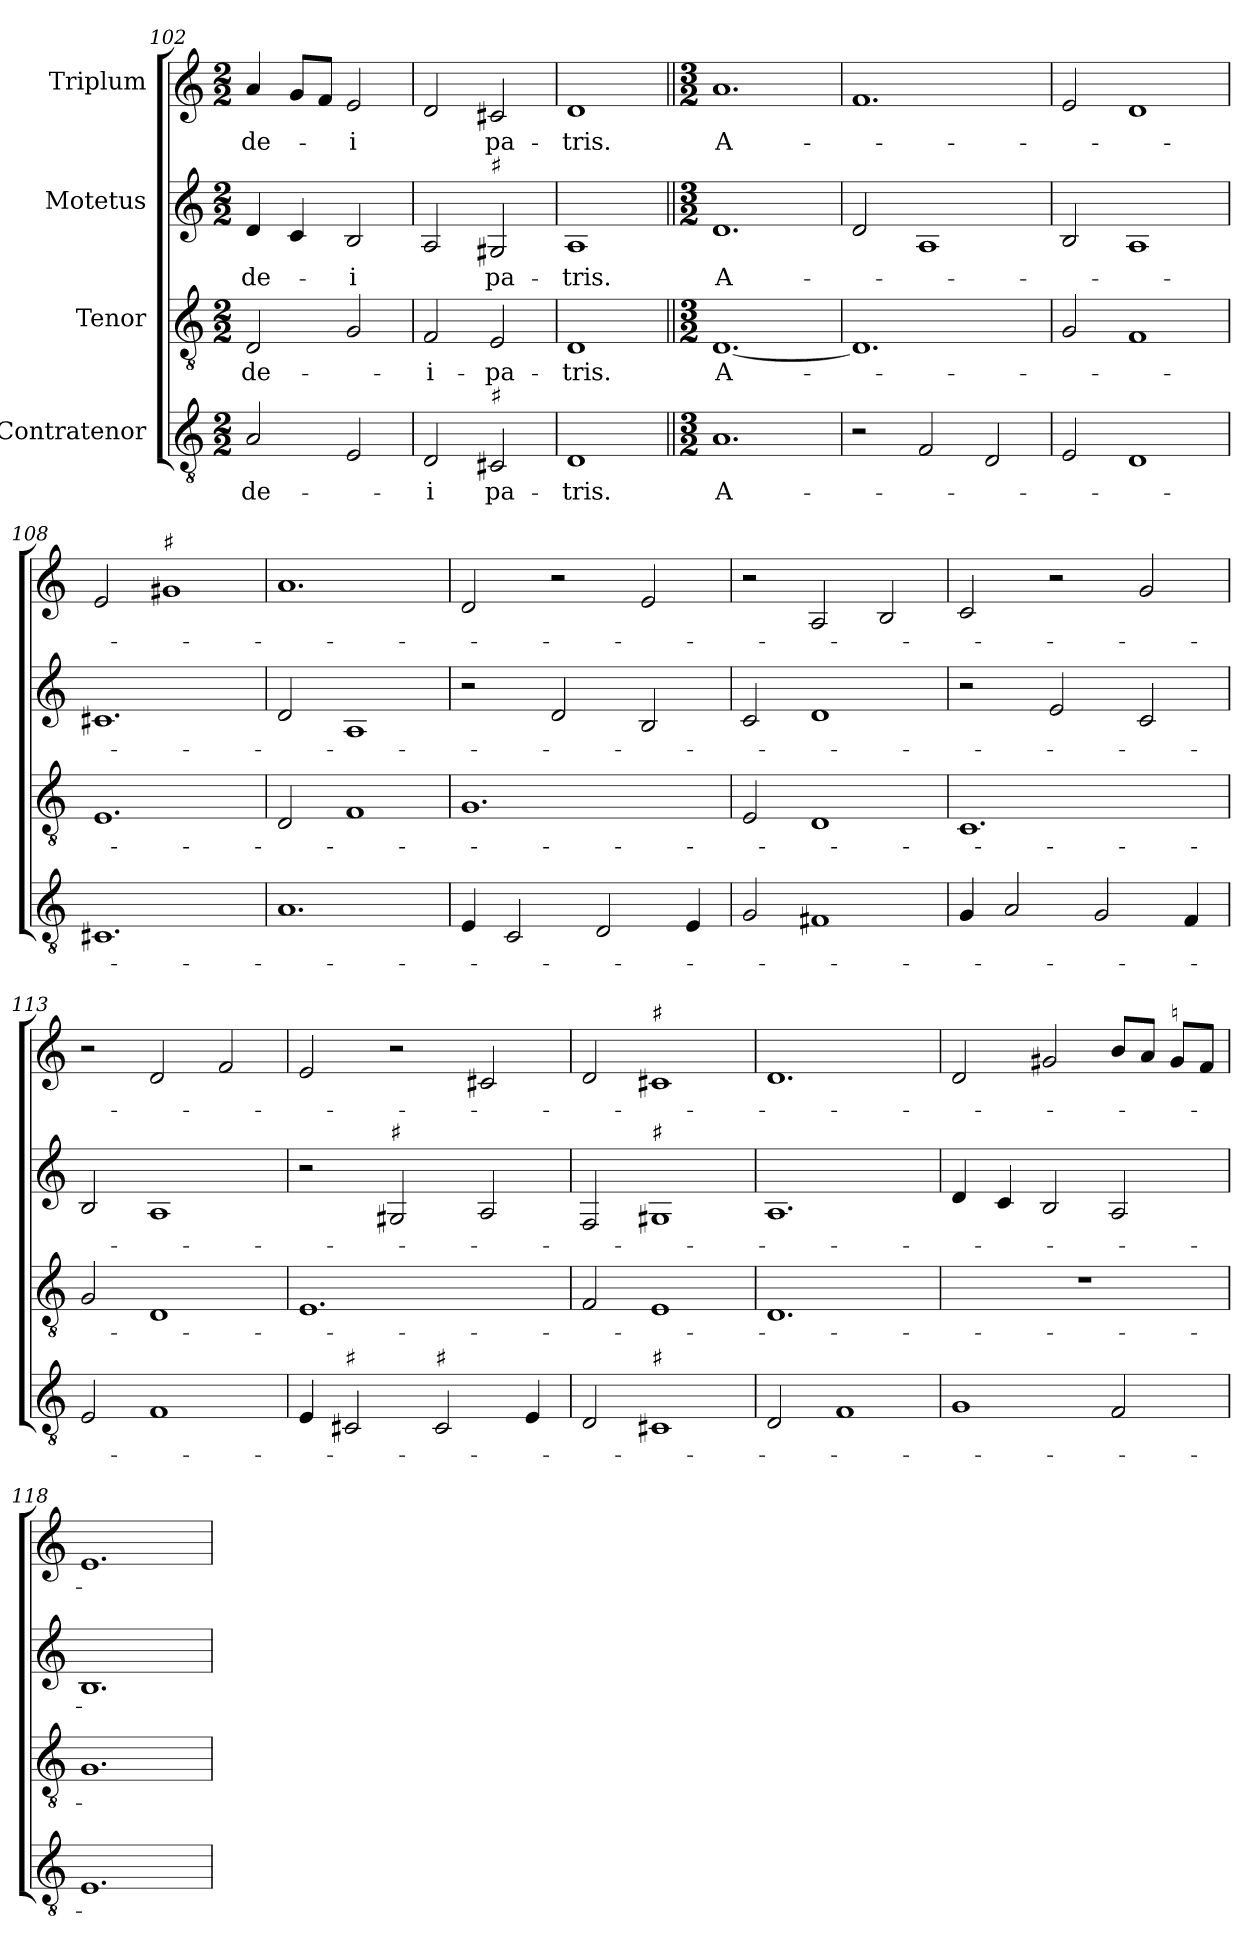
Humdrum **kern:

**kern	**text	**kern	**text	**kern	**text	**kern	**text
*part4	*part4	*part3	*part3	*part2	*part2	*part1	*part1
*staff4	*staff4	*staff3	*staff3	*staff2	*staff2	*staff1	*staff1
*I"Contratenor	*	*I"Tenor	*	*I"Motetus	*	*I"Triplum	*
*clefGv2	*	*clefGv2	*	*clefG2	*	*clefG2	*
*k[]	*	*k[]	*	*k[]	*	*k[]	*
*M2/2	*	*M2/2	*	*M2/2	*	*M2/2	*
=102	=102	=102	=102	=102	=102	=102	=102
2A/	de-	2D/	de-	4d/	de-	4a/	de-
.	.	.	.	4c/	.	8g/L	.
.	.	.	.	.	.	8f/J	.
2E/	.	2G/	.	2B/	-i	2e/	-i
=103	=103	=103	=103	=103	=103	=103	=103
2D/	-i	2F/	-i-	2A/	.	2d/	.
!	!	!	!	!LO:TX:a:t=♯	!	!	!
!LO:TX:a:t=♯	!	!	!	!	!	!	!
2C#X/	pa-	2E/	-pa-	2G#X/	pa-	2c#X/	pa-
=104	=104	=104	=104	=104	=104	=104	=104
1D	-tris.	1D	-tris.	1A	-tris.	1d	-tris.
=105||	=105||	=105||	=105||	=105||	=105||	=105||	=105||
*M3/2	*	*M3/2	*	*M3/2	*	*M3/2	*
1.A	A-	[1.D	A-	1.d	A-	1.a	A-
=106	=106	=106	=106	=106	=106	=106	=106
2r	.	1.D]	.	2d/	.	1.f	.
2F/	.	.	.	1A	.	.	.
2D/	.	.	.	.	.	.	.
=107	=107	=107	=107	=107	=107	=107	=107
2E/	.	2G/	.	2B/	.	2e/	.
1D	.	1F	.	1A	.	1d	.
=108	=108	=108	=108	=108	=108	=108	=108
1.C#X	.	1.E	.	1.c#X	.	2e/	.
!	!	!	!	!	!	!LO:TX:a:t=♯	!
.	.	.	.	.	.	1g#X	.
=109	=109	=109	=109	=109	=109	=109	=109
1.A	.	2D/	.	2d/	.	1.a	.
.	.	1F	.	1A	.	.	.
=110	=110	=110	=110	=110	=110	=110	=110
4E/	.	1.G	.	2r	.	2d/	.
2C/	.	.	.	.	.	.	.
.	.	.	.	2d/	.	2r	.
2D/	.	.	.	.	.	.	.
.	.	.	.	2B/	.	2e/	.
4E/	.	.	.	.	.	.	.
=111	=111	=111	=111	=111	=111	=111	=111
2G/	.	2E/	.	2c/	.	2r	.
1F#X	.	1D	.	1d	.	2A/	.
.	.	.	.	.	.	2B/	.
=112	=112	=112	=112	=112	=112	=112	=112
4G/	.	1.C	.	2r	.	2c/	.
2A/	.	.	.	.	.	.	.
.	.	.	.	2e/	.	2r	.
2G/	.	.	.	.	.	.	.
.	.	.	.	2c/	.	2g/	.
4F/	.	.	.	.	.	.	.
=113	=113	=113	=113	=113	=113	=113	=113
2E/	.	2G/	.	2B/	.	2r	.
1F	.	1D	.	1A	.	2d/	.
.	.	.	.	.	.	2f/	.
=114	=114	=114	=114	=114	=114	=114	=114
4E/	.	1.E	.	2r	.	2e/	.
!LO:TX:a:t=♯	!	!	!	!	!	!	!
2C#X/	.	.	.	.	.	.	.
!	!	!	!	!LO:TX:a:t=♯	!	!	!
.	.	.	.	2G#X/	.	2r	.
!LO:TX:a:t=♯	!	!	!	!	!	!	!
2C#/	.	.	.	.	.	.	.
.	.	.	.	2A/	.	2c#X/	.
4E/	.	.	.	.	.	.	.
=115	=115	=115	=115	=115	=115	=115	=115
2D/	.	2F/	.	2F/	.	2d/	.
!	!	!	!	!	!	!LO:TX:a:t=♯	!
!	!	!	!	!LO:TX:a:t=♯	!	!	!
!LO:TX:a:t=♯	!	!	!	!	!	!	!
1C#X	.	1E	.	1G#X	.	1c#X	.
=116	=116	=116	=116	=116	=116	=116	=116
2D/	.	1.D	.	1.A	.	1.d	.
1F	.	.	.	.	.	.	.
=117	=117	=117	=117	=117	=117	=117	=117
1G	.	1.r	.	4d/	.	2d/	.
.	.	.	.	4c/	.	.	.
.	.	.	.	2B/	.	2g#X/	.
2F/	.	.	.	2A/	.	8b/L	.
.	.	.	.	.	.	8a/J	.
!	!	!	!	!	!	!LO:TX:a:t=♮	!
.	.	.	.	.	.	8g#/L	.
.	.	.	.	.	.	8f/J	.
=118	=118	=118	=118	=118	=118	=118	=118
1.E	.	1.G	.	1.B	.	1.e	.
=	=	=	=	=	=	=	=
*-	*-	*-	*-	*-	*-	*-	*-
